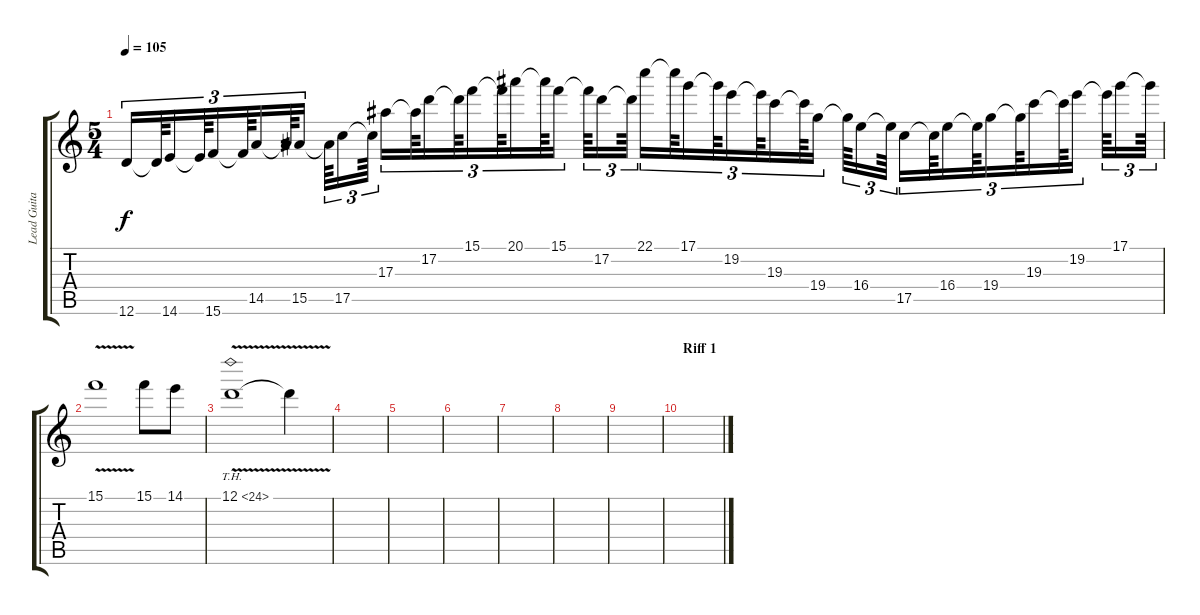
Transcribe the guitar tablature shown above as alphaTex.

\track ("Lead Guitar 1" "Lead Guita") {instrument distortionguitar}
\staff {score tabs}
\tuning (D4 A3 F3 C3 G2 D2) {hide}
\ts (5 4)
\tempo 105
\clef g2
\ks c
12.6.16{tu (3 2) dy f volume 16} 12.6{t}.64{tu (3 2)} 14.6.16{tu (3 2)} 14.6{t}.64{tu (3 2)} 15.6.16{tu (3 2)} 15.6{t}.64{tu (3 2)} 14.5.16{tu (3 2)} 14.5{t}.64{tu (3 2)} 15.5.16{tu (3 2)} 15.5{t}.64{tu (3 2)} 17.5.16{tu (3 2)} 17.5{t}.64{tu (3 2)} 17.3.16{tu (3 2)} 17.3{t}.64{tu (3 2)} 17.2.16{tu (3 2)} 17.2{t}.64{tu (3 2)} 15.1.16{tu (3 2)} 15.1{t}.64{tu (3 2)} 20.1.16{tu (3 2)} 20.1{t}.64{tu (3 2)} 15.1.16{tu (3 2)} 15.1{t}.64{tu (3 2)} 17.2.16{tu (3 2)} 17.2{t}.64{tu (3 2)} 22.1.16{tu (3 2)} 22.1{t}.64{tu (3 2)} 17.1.16{tu (3 2)} 17.1{t}.64{tu (3 2)} 19.2.16{tu (3 2)} 19.2{t}.64{tu (3 2)} 19.3.16{tu (3 2)} 19.3{t}.64{tu (3 2)} 19.4.16{tu (3 2)} 19.4{t}.64{tu (3 2)} 16.4.16{tu (3 2)} 16.4{t}.64{tu (3 2)} 17.5.16{tu (3 2)} 17.5{t}.64{tu (3 2)} 16.4.16{tu (3 2)} 16.4{t}.64{tu (3 2)} 19.4.16{tu (3 2)} 19.4{t}.64{tu (3 2)} 19.3.16{tu (3 2)} 19.3{t}.64{tu (3 2)} 19.2.16{tu (3 2)} 19.2{t}.64{tu (3 2)} 17.1.16{tu (3 2)} 17.1{t}.64{tu (3 2)} |
15.1{v}.1{volume 13} 15.1.8 14.1.8 |
12.1{th 12 v}.1 12.1{t}.4 |
|
|
|
|
|
|
\section ("" "Riff 1")
